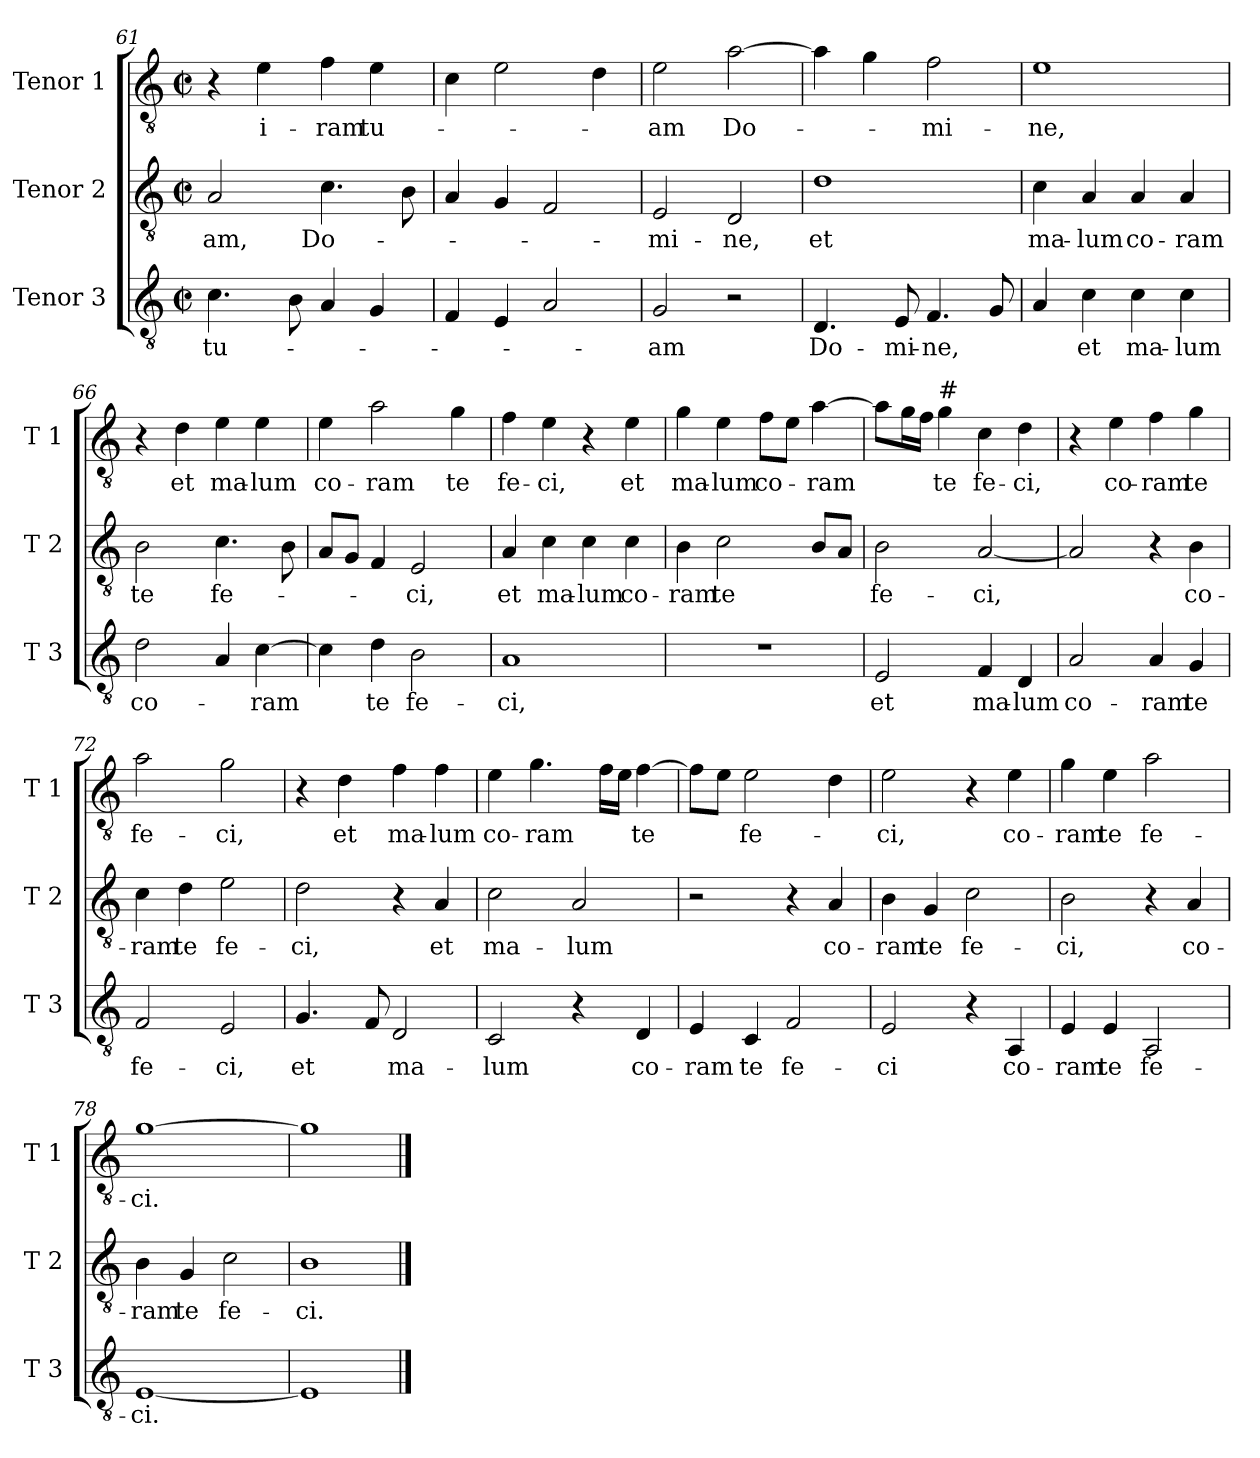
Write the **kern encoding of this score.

**kern	**text	**kern	**text	**kern	**text
*part3	*part3	*part2	*part2	*part1	*part1
*staff3	*staff3	*staff2	*staff2	*staff1	*staff1
*I"Tenor 3	*	*I"Tenor 2	*	*I"Tenor 1	*
*I'T 3	*	*I'T 2	*	*I'T 1	*
*clefGv2	*	*clefGv2	*	*clefGv2	*
*k[]	*	*k[]	*	*k[]	*
*C:	*	*C:	*	*C:	*
*M2/2	*	*M2/2	*	*M2/2	*
*met(c|)	*	*met(c|)	*	*met(c|)	*
=61	=61	=61	=61	=61	=61
!	!LO:LY:b	!	!LO:LY:b	!	!
4.c\	tu-	2A/	-am,	4r	.
!	!	!	!	!	!LO:LY:b
.	.	.	.	4e\	i-
8B\	.	.	.	.	.
!	!	!	!LO:LY:b	!	!LO:LY:b
4A/	.	4.c\	Do-	4f\	-ram
!	!	!	!	!	!LO:LY:b
4G/	.	.	.	4e\	tu-
.	.	8B\	.	.	.
=62	=62	=62	=62	=62	=62
4F/	.	4A/	.	4c\	.
4E/	.	4G/	.	2e\	.
2A/	.	2F/	.	.	.
.	.	.	.	4d\	.
=63	=63	=63	=63	=63	=63
!	!LO:LY:b	!	!LO:LY:b	!	!LO:LY:b
2G/	-am	2E/	-mi-	2e\	-am
!	!	!	!LO:LY:b	!	!LO:LY:b
2r	.	2D/	-ne,	[2a\	Do-
=64	=64	=64	=64	=64	=64
!	!LO:LY:b	!	!LO:LY:b	!	!
4.D/	Do-	1d	et	4a\]	.
.	.	.	.	4g\	.
!	!LO:LY:b	!	!	!	!
8E/	-mi-	.	.	.	.
!	!LO:LY:b	!	!	!	!LO:LY:b
4.F/	-ne,	.	.	2f\	-mi-
8G/	.	.	.	.	.
!!LO:PB:g=z
=65	=65	=65	=65	=65	=65
!	!	!	!LO:LY:b	!	!LO:LY:b
4A/	.	4c\	ma-	1e	-ne,
!	!LO:LY:b	!	!LO:LY:b	!	!
4c\	et	4A/	-lum	.	.
!	!LO:LY:b	!	!LO:LY:b	!	!
4c\	ma-	4A/	co-	.	.
!	!LO:LY:b	!	!LO:LY:b	!	!
4c\	-lum	4A/	-ram	.	.
=66	=66	=66	=66	=66	=66
!	!LO:LY:b	!	!LO:LY:b	!	!
2d\	co-	2B\	te	4r	.
!	!	!	!	!	!LO:LY:b
.	.	.	.	4d\	et
!	!	!	!LO:LY:b	!	!LO:LY:b
4A/	.	4.c\	fe-	4e\	ma-
!	!LO:LY:b	!	!	!	!LO:LY:b
[4c\	-ram	.	.	4e\	-lum
.	.	8B\	.	.	.
=67	=67	=67	=67	=67	=67
!	!	!	!	!	!LO:LY:b
4c\]	.	8A/L	.	4e\	co-
.	.	8G/J	.	.	.
!	!LO:LY:b	!	!	!	!LO:LY:b
4d\	te	4F/	.	2a\	-ram
!	!LO:LY:b	!	!LO:LY:b	!	!
2B\	fe-	2E/	-ci,	.	.
!	!	!	!	!	!LO:LY:b
.	.	.	.	4g\	te
=68	=68	=68	=68	=68	=68
!	!LO:LY:b	!	!LO:LY:b	!	!LO:LY:b
1A	-ci,	4A/	et	4f\	fe-
!	!	!	!LO:LY:b	!	!LO:LY:b
.	.	4c\	ma-	4e\	-ci,
!	!	!	!LO:LY:b	!	!
.	.	4c\	-lum	4r	.
!	!	!	!LO:LY:b	!	!LO:LY:b
.	.	4c\	co-	4e\	et
=69	=69	=69	=69	=69	=69
!	!	!	!LO:LY:b	!	!LO:LY:b
1r	.	4B\	-ram	4g\	ma-
!	!	!	!LO:LY:b	!	!LO:LY:b
.	.	2c\	te	4e\	-lum
!	!	!	!	!	!LO:LY:b
.	.	.	.	8f\L	co-
.	.	.	.	8e\J	.
!	!	!	!	!	!LO:LY:b
.	.	8B/L	.	[4a\	-ram
.	.	8A/J	.	.	.
!!LO:LB:g=z
=70	=70	=70	=70	=70	=70
!	!LO:LY:b	!	!LO:LY:b	!	!
2E/	et	2B\	fe-	8a\L]	.
.	.	.	.	16g\L	.
.	.	.	.	16f\JJ	.
!	!	!	!	!LO:TX:a:t=#	!
!	!	!	!	!	!LO:LY:b
.	.	.	.	4g\	te
!	!LO:LY:b	!	!LO:LY:b	!	!LO:LY:b
4F/	ma-	[2A/	-ci,	4c\	fe-
!	!LO:LY:b	!	!	!	!LO:LY:b
4D/	-lum	.	.	4d\	-ci,
=71	=71	=71	=71	=71	=71
!	!LO:LY:b	!	!	!	!
2A/	co-	2A/]	.	4r	.
!	!	!	!	!	!LO:LY:b
.	.	.	.	4e\	co-
!	!LO:LY:b	!	!	!	!LO:LY:b
4A/	-ram	4r	.	4f\	-ram
!	!LO:LY:b	!	!LO:LY:b	!	!LO:LY:b
4G/	te	4B\	co-	4g\	te
=72	=72	=72	=72	=72	=72
!	!LO:LY:b	!	!LO:LY:b	!	!LO:LY:b
2F/	fe-	4c\	-ram	2a\	fe-
!	!	!	!LO:LY:b	!	!
.	.	4d\	te	.	.
!	!LO:LY:b	!	!LO:LY:b	!	!LO:LY:b
2E/	-ci,	2e\	fe-	2g\	-ci,
=73	=73	=73	=73	=73	=73
!	!LO:LY:b	!	!LO:LY:b	!	!
4.G/	et	2d\	-ci,	4r	.
!	!	!	!	!	!LO:LY:b
.	.	.	.	4d\	et
8F/	.	.	.	.	.
!	!LO:LY:b	!	!	!	!LO:LY:b
2D/	ma-	4r	.	4f\	ma-
!	!	!	!LO:LY:b	!	!LO:LY:b
.	.	4A/	et	4f\	-lum
=74	=74	=74	=74	=74	=74
!	!LO:LY:b	!	!LO:LY:b	!	!LO:LY:b
2C/	-lum	2c\	ma-	4e\	co-
!	!	!	!	!	!LO:LY:b
.	.	.	.	4.g\	-ram
!	!	!	!LO:LY:b	!	!
4r	.	2A/	-lum	.	.
.	.	.	.	16f\LL	.
.	.	.	.	16e\JJ	.
!	!LO:LY:b	!	!	!	!LO:LY:b
4D/	co-	.	.	[4f\	te
!!LO:LB:g=z
=75	=75	=75	=75	=75	=75
!	!LO:LY:b	!	!	!	!
4E/	-ram	2r	.	8f\L]	.
.	.	.	.	8e\J	.
!	!LO:LY:b	!	!	!	!LO:LY:b
4C/	te	.	.	2e\	fe-
!	!LO:LY:b	!	!	!	!
2F/	fe-	4r	.	.	.
!	!	!	!LO:LY:b	!	!
.	.	4A/	co-	4d\	.
=76	=76	=76	=76	=76	=76
!	!LO:LY:b	!	!LO:LY:b	!	!LO:LY:b
2E/	-ci	4B\	-ram	2e\	-ci,
!	!	!	!LO:LY:b	!	!
.	.	4G/	te	.	.
!	!	!	!LO:LY:b	!	!
4r	.	2c\	fe-	4r	.
!	!LO:LY:b	!	!	!	!LO:LY:b
4AA/	co-	.	.	4e\	co-
=77	=77	=77	=77	=77	=77
!	!LO:LY:b	!	!LO:LY:b	!	!LO:LY:b
4E/	-ram	2B\	-ci,	4g\	-ram
!	!LO:LY:b	!	!	!	!LO:LY:b
4E/	te	.	.	4e\	te
!	!LO:LY:b	!	!	!	!LO:LY:b
2AA/	fe-	4r	.	2a\	fe-
!	!	!	!LO:LY:b	!	!
.	.	4A/	co-	.	.
=78	=78	=78	=78	=78	=78
!	!LO:LY:b	!	!LO:LY:b	!	!LO:LY:b
[1E	-ci.	4B\	-ram	[1g	-ci.
!	!	!	!LO:LY:b	!	!
.	.	4G/	te	.	.
!	!	!	!LO:LY:b	!	!
.	.	2c\	fe-	.	.
=79	=79	=79	=79	=79	=79
!	!	!	!LO:LY:b	!	!
1E]	.	1B	-ci.	1g]	.
==	==	==	==	==	==
*-	*-	*-	*-	*-	*-
